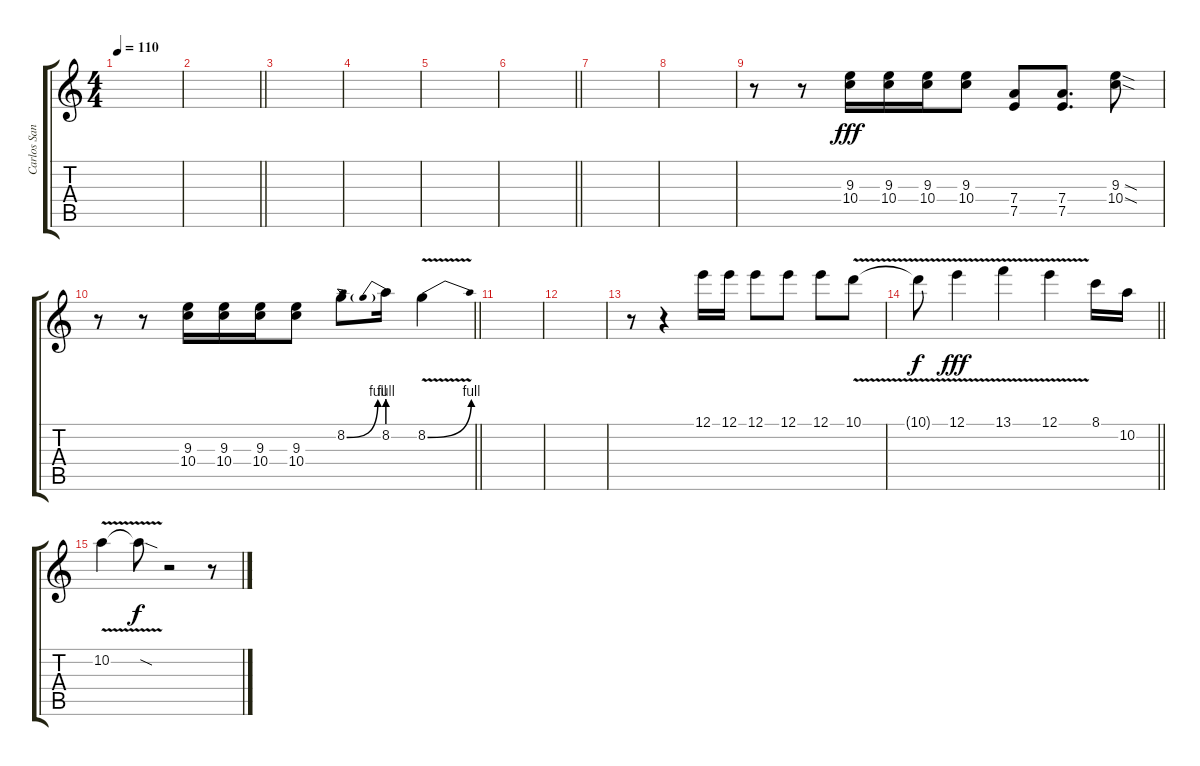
\track ("Carlos Santana" "Carlos San") {instrument distortionguitar}
\staff {score tabs}
\tuning (E4 B3 G3 D3 A2 E2) {hide}
\ts (4 4)
\tempo 110
\clef g2
\ks c
|
\barLineRight lightlight
|
|
|
|
\barLineRight lightlight
|
|
|
r.8 r.8 (9.3 10.4).16{dy fff} (9.3 10.4).16 (9.3 10.4).16 (9.3 10.4).8 (7.4 7.5).8 (7.4 7.5).8{d} (9.3{sod} 10.4{sod}).8 |
\barLineRight lightlight
r.8 r.8 (9.3 10.4).16 (9.3 10.4).16 (9.3 10.4).16 (9.3 10.4).8 8.2{be (bend 0 0 60 4)}.8 8.2{be (prebend 0 4 60 4)}.16 8.2{be (bend 0 0 60 4) v}.4 |
|
|
r.8 r.4 12.1.16 12.1.16 12.1.8 12.1.8 12.1.8 10.1{v}.8 |
\barLineRight lightlight
10.1{t}.8{dy f} 12.1{v}.4{dy fff} 13.1{v}.4 12.1{v}.4 8.1.16 10.2.16 |
10.2{v}.4 10.2{sod t}.8{dy f} r.2 r.8
